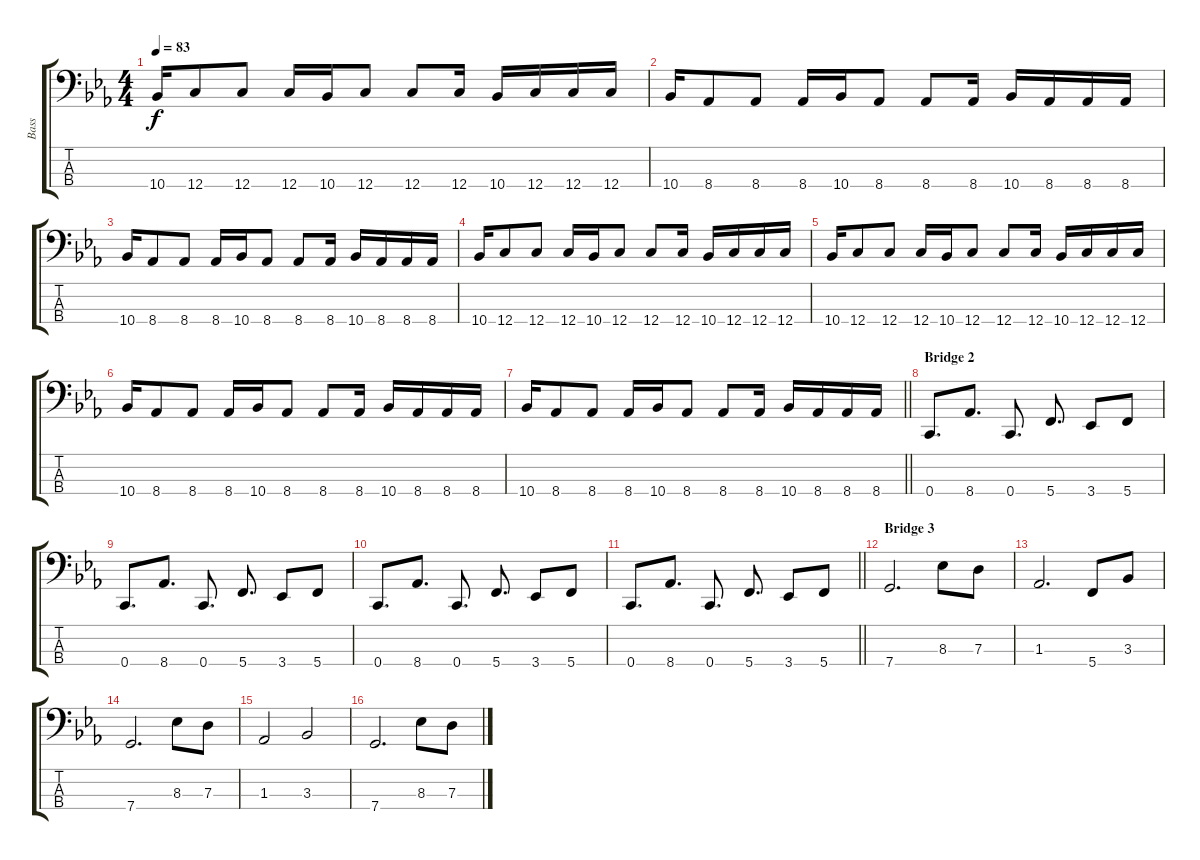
\track ("Bass" "Bass") {instrument acousticguitarsteel}
\staff {score tabs}
\tuning (F2 C2 G1 C1) {hide}
\ts (4 4)
\tempo 83
\clef f4
\ks cminor
10.4.16{dy f} 12.4.8 12.4.8 12.4.16 10.4.16 12.4.8 12.4.8 12.4.16 10.4.16 12.4.16 12.4.16 12.4.16 |
10.4.16 8.4.8 8.4.8 8.4.16 10.4.16 8.4.8 8.4.8 8.4.16 10.4.16 8.4.16 8.4.16 8.4.16 |
10.4.16 8.4.8 8.4.8 8.4.16 10.4.16 8.4.8 8.4.8 8.4.16 10.4.16 8.4.16 8.4.16 8.4.16 |
10.4.16 12.4.8 12.4.8 12.4.16 10.4.16 12.4.8 12.4.8 12.4.16 10.4.16 12.4.16 12.4.16 12.4.16 |
10.4.16 12.4.8 12.4.8 12.4.16 10.4.16 12.4.8 12.4.8 12.4.16 10.4.16 12.4.16 12.4.16 12.4.16 |
10.4.16 8.4.8 8.4.8 8.4.16 10.4.16 8.4.8 8.4.8 8.4.16 10.4.16 8.4.16 8.4.16 8.4.16 |
\barLineRight lightlight
10.4.16 8.4.8 8.4.8 8.4.16 10.4.16 8.4.8 8.4.8 8.4.16 10.4.16 8.4.16 8.4.16 8.4.16 |
\section ("" "Bridge 2")
0.4.8{d} 8.4.8{d} 0.4.8{d} 5.4.8{d} 3.4.8 5.4.8 |
0.4.8{d} 8.4.8{d} 0.4.8{d} 5.4.8{d} 3.4.8 5.4.8 |
0.4.8{d} 8.4.8{d} 0.4.8{d} 5.4.8{d} 3.4.8 5.4.8 |
\barLineRight lightlight
0.4.8{d} 8.4.8{d} 0.4.8{d} 5.4.8{d} 3.4.8 5.4.8 |
\section ("" "Bridge 3")
7.4.2{d} 8.3.8 7.3.8 |
1.3.2{d} 5.4.8 3.3.8 |
7.4.2{d} 8.3.8 7.3.8 |
1.3.2 3.3.2 |
7.4.2{d} 8.3.8 7.3.8
